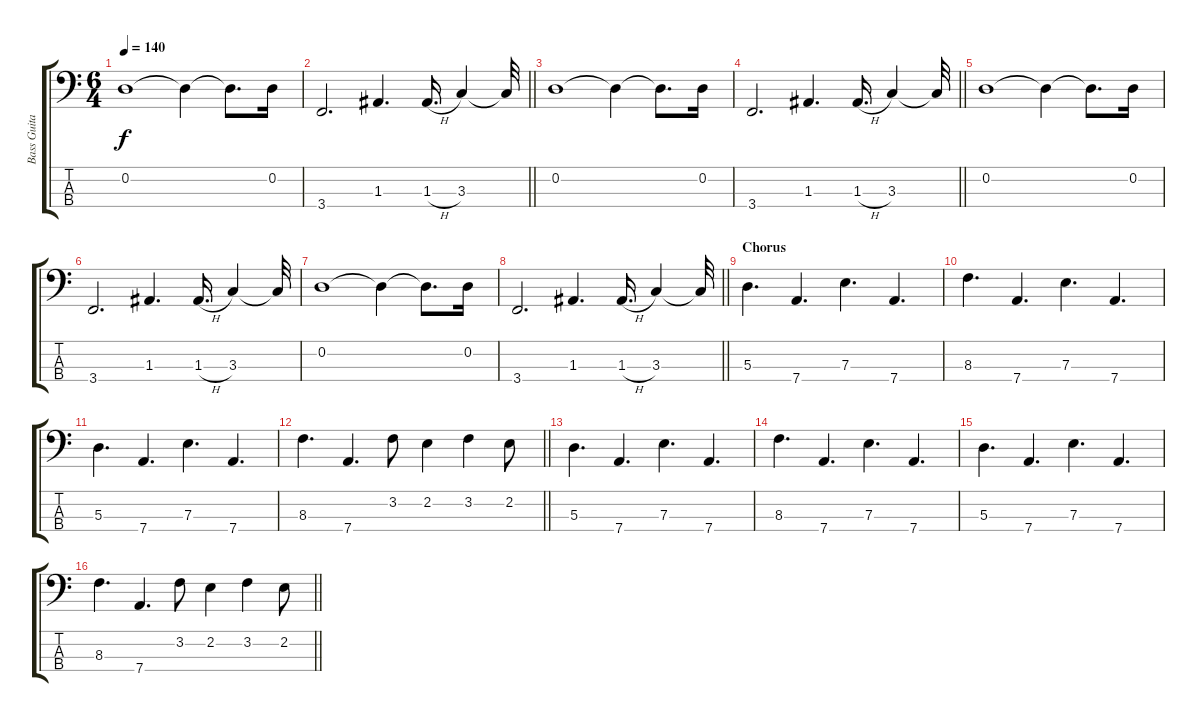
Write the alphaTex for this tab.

\track ("Bass Guitar" "Bass Guita") {instrument electricbassfinger}
\staff {score tabs}
\tuning (G2 D2 A1 D1) {hide}
\ts (6 4)
\tempo 140
\clef f4
\ks c
0.2.1{dy f} 0.2{t}.4 0.2{t}.8{d} 0.2.16 |
\barLineRight lightlight
3.4.2{d} 1.3.4{d} 1.3{h}.16{d} 3.3.4 3.3{t}.32 |
0.2.1 0.2{t}.4 0.2{t}.8{d} 0.2.16 |
\barLineRight lightlight
3.4.2{d} 1.3.4{d} 1.3{h}.16{d} 3.3.4 3.3{t}.32 |
0.2.1 0.2{t}.4 0.2{t}.8{d} 0.2.16 |
3.4.2{d} 1.3.4{d} 1.3{h}.16{d} 3.3.4 3.3{t}.32 |
0.2.1 0.2{t}.4 0.2{t}.8{d} 0.2.16 |
\barLineRight lightlight
3.4.2{d} 1.3.4{d} 1.3{h}.16{d} 3.3.4 3.3{t}.32 |
\section ("" "Chorus")
5.3.4{d} 7.4.4{d} 7.3.4{d} 7.4.4{d} |
8.3.4{d} 7.4.4{d} 7.3.4{d} 7.4.4{d} |
5.3.4{d} 7.4.4{d} 7.3.4{d} 7.4.4{d} |
\barLineRight lightlight
8.3.4{d} 7.4.4{d} 3.2.8 2.2.4 3.2.4 2.2.8 |
5.3.4{d} 7.4.4{d} 7.3.4{d} 7.4.4{d} |
8.3.4{d} 7.4.4{d} 7.3.4{d} 7.4.4{d} |
5.3.4{d} 7.4.4{d} 7.3.4{d} 7.4.4{d} |
\barLineRight lightlight
8.3.4{d} 7.4.4{d} 3.2.8 2.2.4 3.2.4 2.2.8
